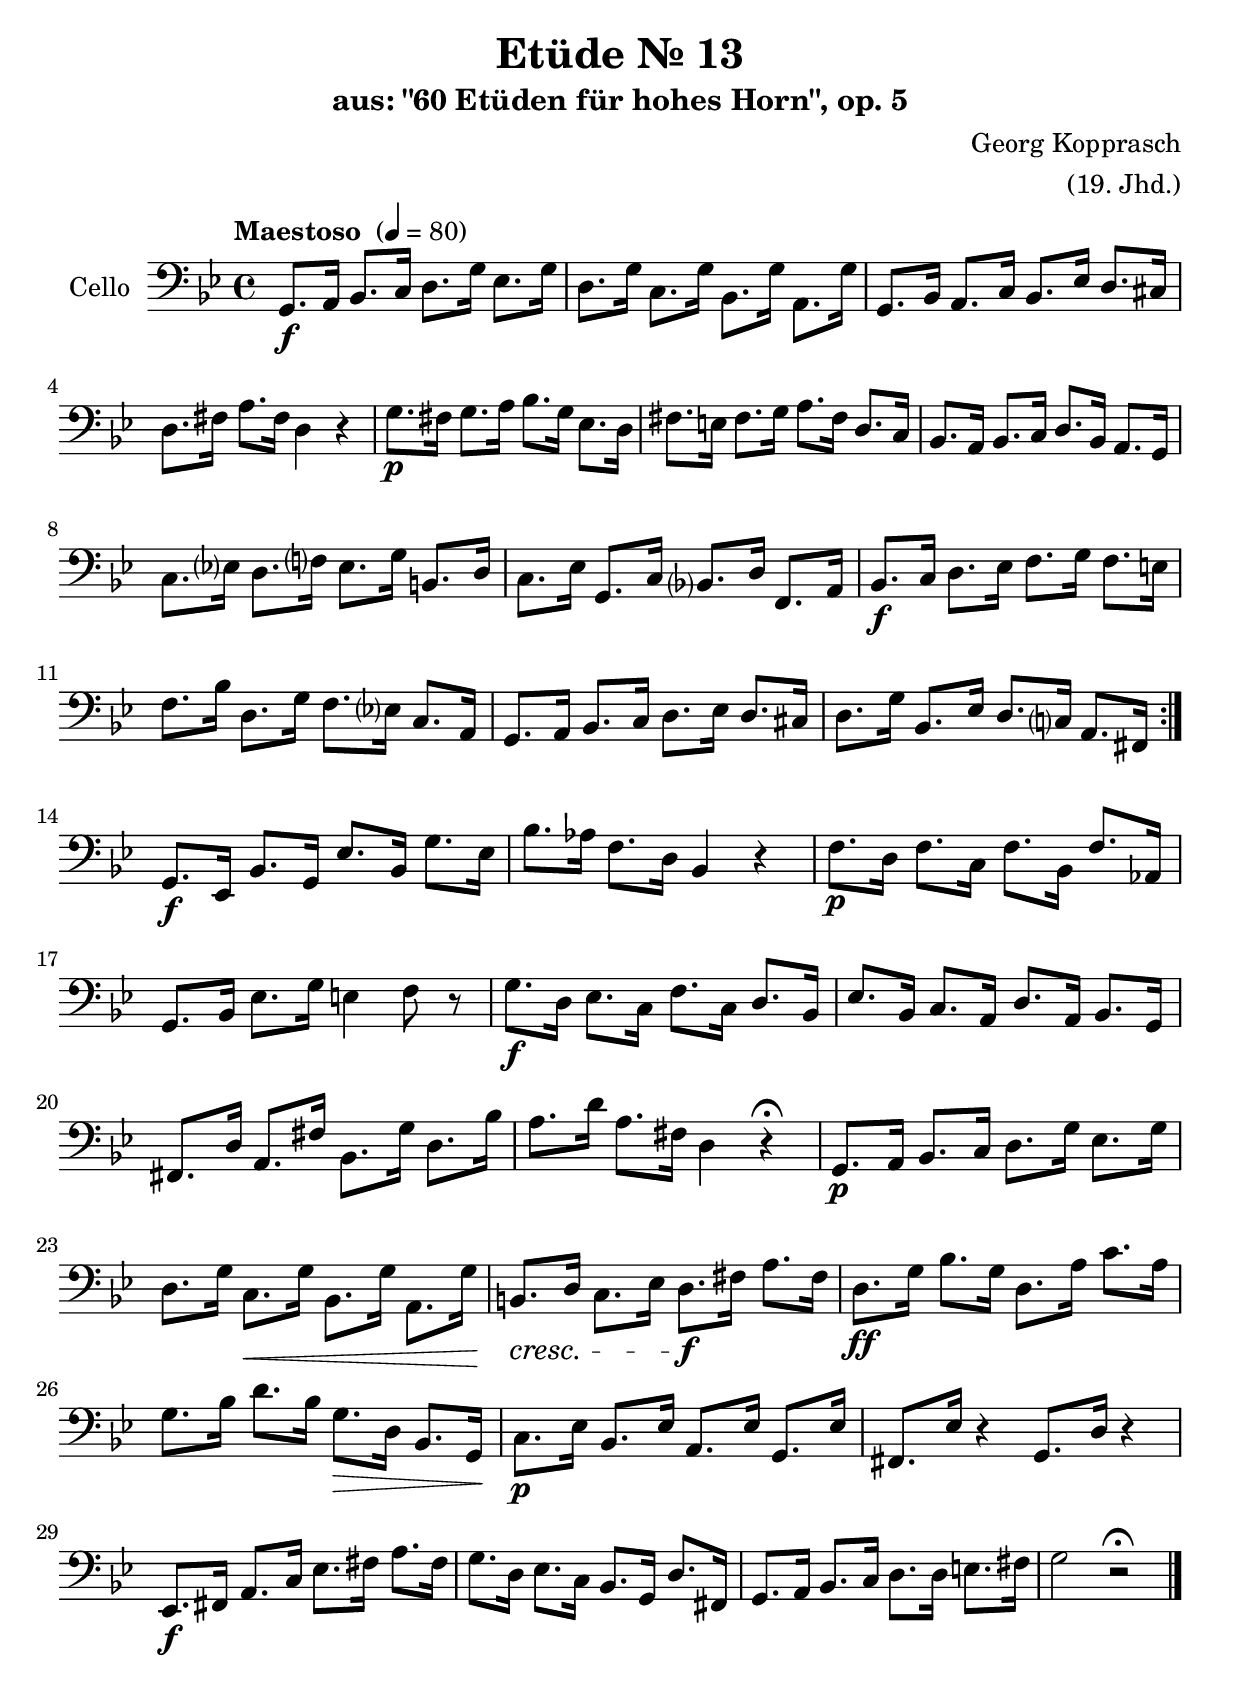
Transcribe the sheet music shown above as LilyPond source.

\version "2.14.2"
\include "deutsch.ly"

#(set-global-staff-size 23)

\header {
  title = "Etüde Nr. 13"
  subtitle = "aus: \"60 Etüden für hohes Horn\", op. 5"
  composer = "Georg Kopprasch"
  arranger = "(19. Jhd.)"
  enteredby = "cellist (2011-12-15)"
}

voiceconsts = {
 \key g \minor
 \time 4/4
 \clef "bass"
% \clef "treble"
% \numericTimeSignature
 \compressFullBarRests
 \tempo "Maestoso " 4=80
}

%minstr = "harpsichord"
%minstr = "clarinet"
%minstr = "accordion"
minstr = "bassoon"

dim = \markup \italic "dim."

va = \relative c'' {
  \voiceconsts

  \repeat volta 2 {
    g8.\f a16 b8. c16 d8. g16 es8. g16
    d8. g16 c,8. g'16 b,8. g'16 a,8. g'16

    g,8. b16 a8. c16 b8. es16 d8. cis16
    d8. fis16 a8. fis16 d4 r
    g8.\p fis16 g8. a16 b8. g16 es8. d16

    fis8. e16 fis8. g16 a8. fis16 d8. c16
    b8. a16 b8. c16 d8. b16 a8. g16
    c8. es?16 d8. f?16 es8. g16 h,8. d16

    c8. es16 g,8. c16 b?8. d16 f,8. a16
    b8.\f c16 d8. es16 f8. g16 f8. e16
    f8. b16 d,8. g16 f8. es?16 c8. a16

    g8. a16 b8. c16 d8. es16 d8. cis16
    d8. g16 b,8. es16 d8. c?16 a8. fis16
  }
  g8.\f es16 b'8. g16 es'8. b16 g'8. es16

  b'8. as16 f8. d16 b4 r
  f'8.\p d16 f8. c16 f8. b,16 f'8. as,16
  g8. b16 es8. g16 e4 f8 r

  g8.\f d16 es8. c16 f8. c16 d8. b16
  es8. b16 c8. a16 d8. a16 b8. g16
  fis8. d'16 a8. fis'!16 b,8. g'16 d8. b'16

  a8. d16 a8. fis16 d4 r\fermata
  g,8.\p a16 b8. c16 d8. g16 es8. g16
  d8. g16 c,8.\< g'16 b,8. g'16 a,8. g'16\!

  h,8.\cresc d16 c8. es16 d8.\f fis16 a8. fis16
  d8.\ff g16 b8. g16 d8. a'16 c8. a16
  g8. b16 d8. b16 g8.\> d16 b8. g16\!

  c8.\p es16 b8. es16 a,8. es'16 g,8. es'16
  fis,8. es'16 r4 g,8. d'16 r4
  es,8.\f fis16 a8. c16 es8. fis16 a8. fis16

  g8. d16 es8. c16 b8. g16 d'8. fis,16
  g8. a16 b8. c16 d8. d16 e8. fis16
  g2 r\fermata \bar "|."
}


music = \new StaffGroup <<
      \new Staff {
	\set Staff.midiInstrument = \minstr
	\set Staff.instrumentName = #"Cello"
	\transpose g g,, { \va }
      }
>>

\book {
  \score {
    \music
    \layout {}
  }

  \score {
    \unfoldRepeats \music

    \midi {
      \context {
        \Score
        tempoWholesPerMinute = #(ly:make-moment 52 2)
      }
    }
  }
}
